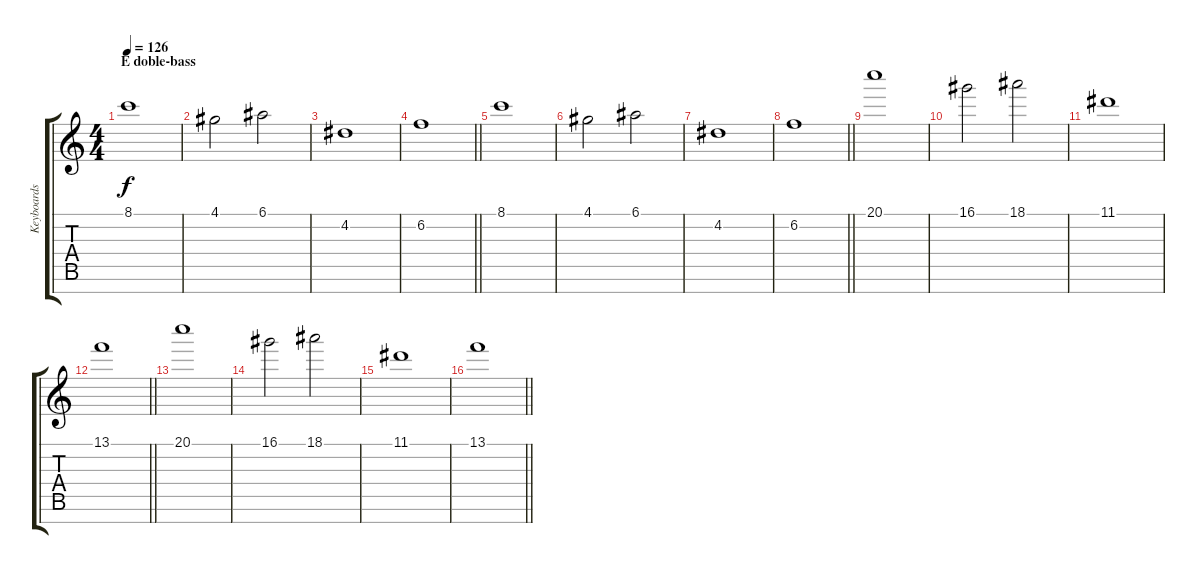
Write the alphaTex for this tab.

\track ("Keyboards" "Keyboards") {instrument vibraphone}
\staff {score tabs}
\tuning (E5 B4 G4 D4 A3 E3 B2) {hide}
\ts (4 4)
\section ("" "E doble-bass")
\tempo 126
\clef g2
\ks c
8.1.1{dy f} |
4.1.2 6.1.2 |
4.2.1 |
\barLineRight lightlight
6.2.1 |
8.1.1 |
4.1.2 6.1.2 |
4.2.1 |
\barLineRight lightlight
6.2.1 |
20.1.1 |
16.1.2 18.1.2 |
11.1.1 |
\barLineRight lightlight
13.1.1 |
20.1.1 |
16.1.2 18.1.2 |
11.1.1 |
\barLineRight lightlight
13.1.1
